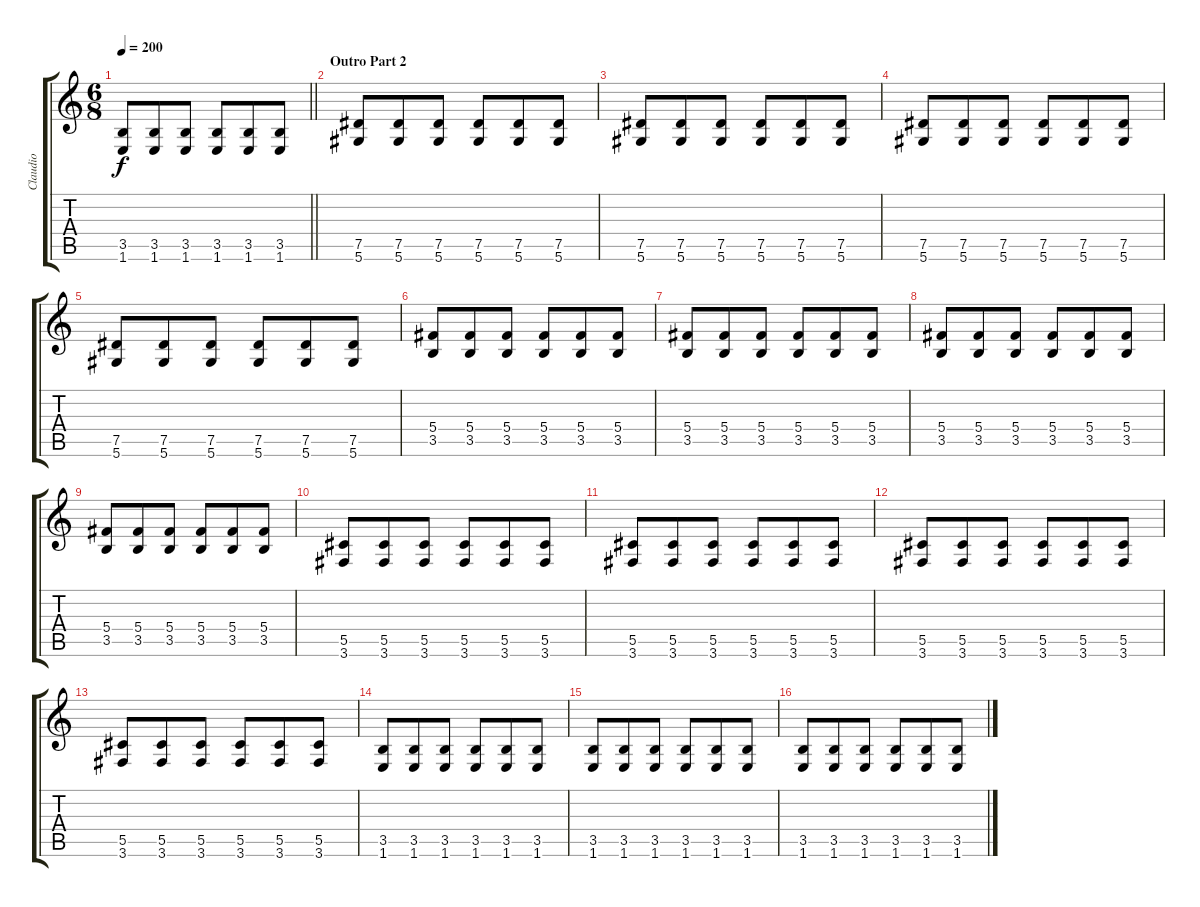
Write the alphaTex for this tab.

\track ("Claudio" "Claudio") {instrument overdrivenguitar}
\staff {score tabs}
\tuning (Eb4 Bb3 Gb3 Db3 Ab2 Eb2) {hide}
\ts (6 8)
\tempo 200
\clef g2
\barLineRight lightlight
\ks c
(3.5 1.6).8{dy f} (3.5 1.6).8 (3.5 1.6).8 (3.5 1.6).8 (3.5 1.6).8 (3.5 1.6).8 |
\section ("" "Outro Part 2")
(7.5 5.6).8 (7.5 5.6).8 (7.5 5.6).8 (7.5 5.6).8 (7.5 5.6).8 (7.5 5.6).8 |
(7.5 5.6).8 (7.5 5.6).8 (7.5 5.6).8 (7.5 5.6).8 (7.5 5.6).8 (7.5 5.6).8 |
(7.5 5.6).8 (7.5 5.6).8 (7.5 5.6).8 (7.5 5.6).8 (7.5 5.6).8 (7.5 5.6).8 |
(7.5 5.6).8 (7.5 5.6).8 (7.5 5.6).8 (7.5 5.6).8 (7.5 5.6).8 (7.5 5.6).8 |
(5.4 3.5).8 (5.4 3.5).8 (5.4 3.5).8 (5.4 3.5).8 (5.4 3.5).8 (5.4 3.5).8 |
(5.4 3.5).8 (5.4 3.5).8 (5.4 3.5).8 (5.4 3.5).8 (5.4 3.5).8 (5.4 3.5).8 |
(5.4 3.5).8 (5.4 3.5).8 (5.4 3.5).8 (5.4 3.5).8 (5.4 3.5).8 (5.4 3.5).8 |
(5.4 3.5).8 (5.4 3.5).8 (5.4 3.5).8 (5.4 3.5).8 (5.4 3.5).8 (5.4 3.5).8 |
(5.5 3.6).8 (5.5 3.6).8 (5.5 3.6).8 (5.5 3.6).8 (5.5 3.6).8 (5.5 3.6).8 |
(5.5 3.6).8 (5.5 3.6).8 (5.5 3.6).8 (5.5 3.6).8 (5.5 3.6).8 (5.5 3.6).8 |
(5.5 3.6).8 (5.5 3.6).8 (5.5 3.6).8 (5.5 3.6).8 (5.5 3.6).8 (5.5 3.6).8 |
(5.5 3.6).8 (5.5 3.6).8 (5.5 3.6).8 (5.5 3.6).8 (5.5 3.6).8 (5.5 3.6).8 |
(3.5 1.6).8 (3.5 1.6).8 (3.5 1.6).8 (3.5 1.6).8 (3.5 1.6).8 (3.5 1.6).8 |
(3.5 1.6).8 (3.5 1.6).8 (3.5 1.6).8 (3.5 1.6).8 (3.5 1.6).8 (3.5 1.6).8 |
(3.5 1.6).8 (3.5 1.6).8 (3.5 1.6).8 (3.5 1.6).8 (3.5 1.6).8 (3.5 1.6).8
